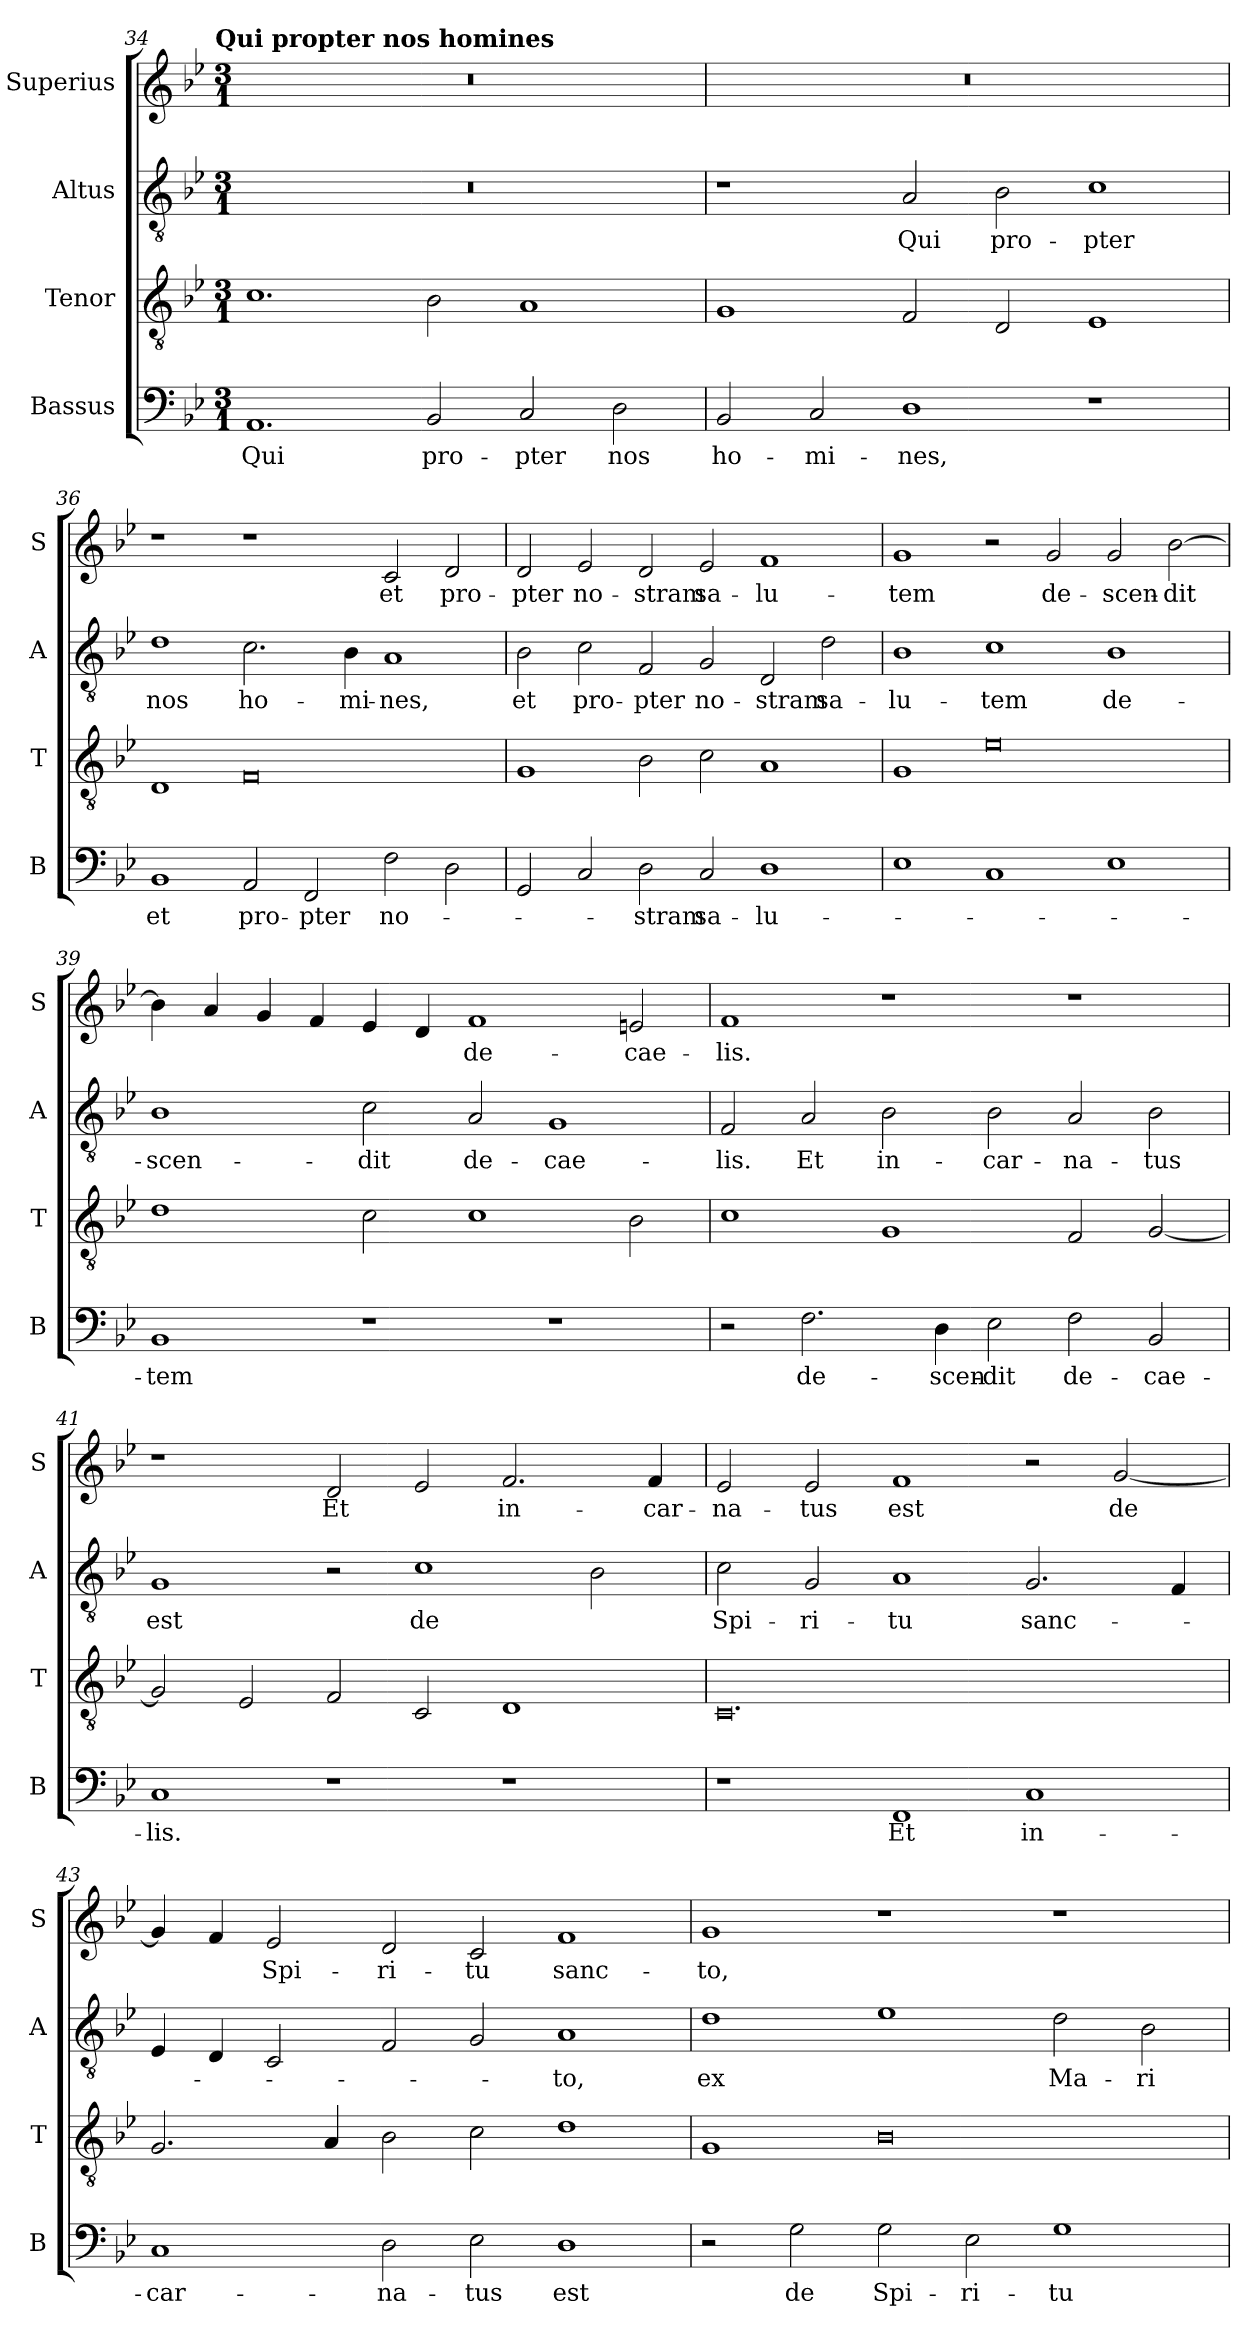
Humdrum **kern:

**kern	**text	**kern	**kern	**text	**kern	**text
*part4	*part4	*part3	*part2	*part2	*part1	*part1
*staff4	*staff4	*staff3	*staff2	*staff2	*staff1	*staff1
*I"Bassus	*	*I"Tenor	*I"Altus	*	*I"Superius	*
*I'B	*	*I'T	*I'A	*	*I'S	*
!!LO:LB:g=z
*clefF4	*	*clefGv2	*clefGv2	*	*clefG2	*
*k[b-e-]	*	*k[b-e-]	*k[b-e-]	*	*k[b-e-]	*
!!LO:TX:omd:t=Qui propter nos homines
*M3/1	*	*M3/1	*M3/1	*	*M3/1	*
=34	=34	=34	=34	=34	=34	=34
1.AA	Qui	1.c	0.r	.	0.r	.
2BB-/	pro-	2B-\	.	.	.	.
2C/	-pter	1A	.	.	.	.
2D\	nos	.	.	.	.	.
=35	=35	=35	=35	=35	=35	=35
2BB-/	ho-	1G	1r	.	0.r	.
2C/	-mi-	.	.	.	.	.
1D	-nes,	2F/	2A/	Qui	.	.
.	.	2D/	2B-\	pro-	.	.
1r	.	1E-	1c	-pter	.	.
=36	=36	=36	=36	=36	=36	=36
1BB-	et	1D	1d	nos	1r	.
2AA/	pro-	0F	2.c\	ho-	1r	.
2FF/	-pter	.	.	.	.	.
.	.	.	4B-\	-mi-	.	.
2F\	no-	.	1A	-nes,	2c/	et
2D\	.	.	.	.	2d/	pro-
=37	=37	=37	=37	=37	=37	=37
2GG/	.	1G	2B-\	et	2d/	-pter
2C/	.	.	2c\	pro-	2e-/	no-
2D\	-stram	2B-\	2F/	-pter	2d/	-stram
2C/	sa-	2c\	2G/	no-	2e-/	sa-
1D	-lu-	1A	2D/	-stram	1f	-lu-
.	.	.	2d\	sa-	.	.
=38	=38	=38	=38	=38	=38	=38
1E-	.	1G	1B-	-lu-	1g	-tem
1C	.	0e-	1c	-tem	2r	.
.	.	.	.	.	2g/	de-
1E-	.	.	1B-	de-	2g/	-scen-
.	.	.	.	.	[2b-\	-dit
=39	=39	=39	=39	=39	=39	=39
1BB-	-tem	1d	1B-	-scen-	4b-\]	.
.	.	.	.	.	4a/	.
.	.	.	.	.	4g/	.
.	.	.	.	.	4f/	.
1r	.	2c\	2c\	-dit	4e-/	.
.	.	.	.	.	4d/	.
.	.	1c	2A/	de-	1f	de-
1r	.	.	1G	-cae-	.	.
.	.	2B-\	.	.	2en/	-cae-
=40	=40	=40	=40	=40	=40	=40
2r	.	1c	2F/	-lis.	1f	-lis.
2.F\	de-	.	2A/	Et	.	.
.	.	1G	2B-\	in-	1r	.
4D\	-scen-	.	.	.	.	.
2E-\	-dit	.	2B-\	-car-	.	.
2F\	de-	2F/	2A/	-na-	1r	.
2BB-/	-cae-	[2G/	2B-\	-tus	.	.
=41	=41	=41	=41	=41	=41	=41
1C	-lis.	2G/]	1G	est	1r	.
.	.	2E-/	.	.	.	.
1r	.	2F/	2r	.	2d/	Et
.	.	2C/	1c	de	2e-/	.
1r	.	1D	.	.	2.f/	in-
.	.	.	2B-\	.	.	.
.	.	.	.	.	4f/	-car-
=42	=42	=42	=42	=42	=42	=42
1r	.	0.C	2c\	Spi-	2e-/	-na-
.	.	.	2G/	-ri-	2e-/	-tus
1FF	Et	.	1A	-tu	1f	est
1C	in-	.	2.G/	sanc-	2r	.
.	.	.	.	.	[2g/	de
.	.	.	4F/	.	.	.
=43	=43	=43	=43	=43	=43	=43
1C	-car-	2.G/	4E-/	.	4g/]	.
.	.	.	4D/	.	4f/	.
.	.	.	2C/	.	2e-/	Spi-
.	.	4A/	.	.	.	.
2D\	-na-	2B-\	2F/	.	2d/	-ri-
2E-\	-tus	2c\	2G/	.	2c/	-tu
1D	est	1d	1A	-to,	1f	sanc-
=44	=44	=44	=44	=44	=44	=44
2r	.	1G	1d	ex	1g	-to,
2G\	de	.	.	.	.	.
2G\	Spi-	0B-	1e-	.	1r	.
2E-\	-ri-	.	.	.	.	.
1G	-tu	.	2d\	Ma-	1r	.
.	.	.	2B-\	-ri-	.	.
=	=	=	=	=	=	=
*-	*-	*-	*-	*-	*-	*-
